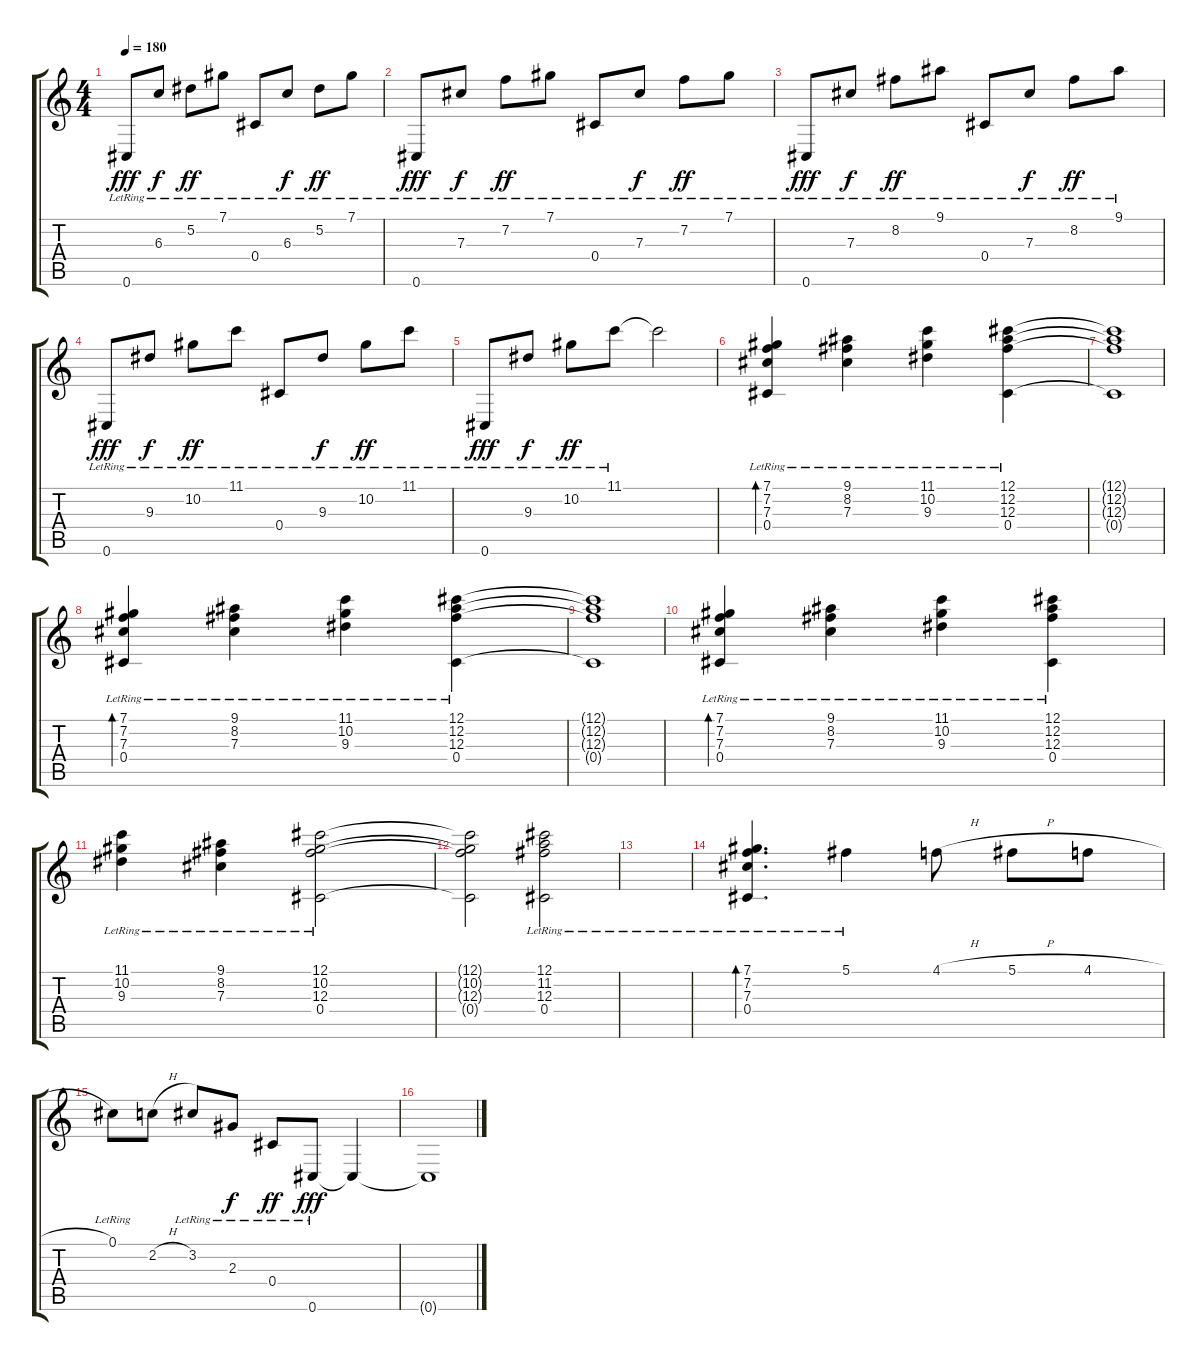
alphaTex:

\track "" {instrument acousticguitarsteel}
\staff {score tabs}
\tuning (Db4 Bb3 Gb3 Db3 Ab2 Db2) {hide}
\ts (4 4)
\tempo 180
\clef g2
\ks c
0.6{lr}.8{dy fff} 6.3{lr}.8{dy f} 5.2{lr}.8{dy ff} 7.1{lr}.8 0.4{lr}.8 6.3{lr}.8{dy f} 5.2{lr}.8{dy ff} 7.1{lr}.8 |
0.6{lr}.8{dy fff} 7.3{lr}.8{dy f} 7.2{lr}.8{dy ff} 7.1{lr}.8 0.4{lr}.8 7.3{lr}.8{dy f} 7.2{lr}.8{dy ff} 7.1{lr}.8 |
0.6{lr}.8{dy fff} 7.3{lr}.8{dy f} 8.2{lr}.8{dy ff} 9.1{lr}.8 0.4{lr}.8 7.3{lr}.8{dy f} 8.2{lr}.8{dy ff} 9.1{lr}.8 |
0.6{lr}.8{dy fff} 9.3{lr}.8{dy f} 10.2{lr}.8{dy ff} 11.1{lr}.8 0.4{lr}.8 9.3{lr}.8{dy f} 10.2{lr}.8{dy ff} 11.1{lr}.8 |
0.6{lr}.8{dy fff} 9.3{lr}.8{dy f} 10.2{lr}.8{dy ff} 11.1{lr}.8 11.1{t}.2 |
(7.1{lr} 7.2{lr} 7.3{lr} 0.4{lr}).4{bd 480} (9.1{lr} 8.2{lr} 7.3{lr}).4 (11.1{lr} 10.2{lr} 9.3{lr}).4 (12.1{lr} 12.2{lr} 12.3{lr} 0.4{lr}).4 |
(12.1{t} 12.2{t} 12.3{t} 0.4{t}).1 |
(7.1{lr} 7.2{lr} 7.3{lr} 0.4{lr}).4{bd 480} (9.1{lr} 8.2{lr} 7.3{lr}).4 (11.1{lr} 10.2{lr} 9.3{lr}).4 (12.1{lr} 12.2{lr} 12.3{lr} 0.4{lr}).4 |
(12.1{t} 12.2{t} 12.3{t} 0.4{t}).1 |
(7.1{lr} 7.2{lr} 7.3{lr} 0.4{lr}).4{bd 480} (9.1{lr} 8.2{lr} 7.3{lr}).4 (11.1{lr} 10.2{lr} 9.3{lr}).4 (12.1{lr} 12.2{lr} 12.3{lr} 0.4{lr}).4 |
(11.1{lr} 10.2{lr} 9.3{lr}).4 (9.1{lr} 8.2{lr} 7.3{lr}).4 (12.1{lr} 10.2{lr} 12.3{lr} 0.4{lr}).2 |
(12.1{t} 10.2{t} 12.3{t} 0.4{t}).2 (12.1{lr} 11.2{lr} 12.3{lr} 0.4{lr}).2 |
|
(7.1{lr} 7.2{lr} 7.3{lr} 0.4{lr}).4{d bd 480} 5.1{lr}.4 4.1{h}.8 5.1{h}.8 4.1{h}.8 |
0.1{lr}.8 2.2{h}.8 3.2{lr}.8 2.3{lr}.8{dy f} 0.4{lr}.8{dy ff} 0.6{lr}.8{dy fff} 0.6{t}.4 |
0.6{t}.1
